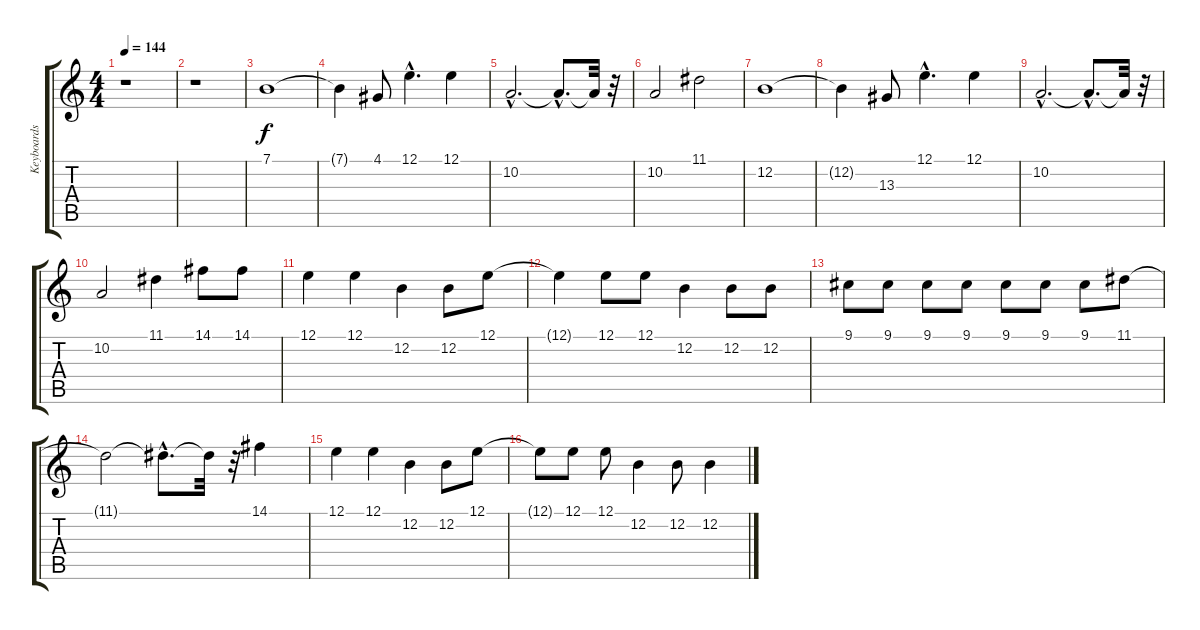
\track ("Keyboards" "Keyboards") {instrument rockorgan}
\staff {score tabs}
\tuning (E4 B3 G3 D3 A2 E2) {hide}
\ts (4 4)
\tempo 144
\clef g2
\ks c
r.1{dy f instrument rockorgan} |
r.1 |
7.1.1 |
7.1{t}.4 4.1.8 12.1{hac}.4{d} 12.1.4 |
10.2{hac}.2{d} 10.2{hac t}.8{d} 10.2{t}.32 r.32 |
10.2.2 11.1.2 |
12.2.1 |
12.2{t}.4 13.3.8 12.1{hac}.4{d} 12.1.4 |
10.2{hac}.2{d} 10.2{hac t}.8{d} 10.2{t}.32 r.32 |
10.2.2 11.1.4 14.1.8 14.1.8 |
12.1.4 12.1.4 12.2.4 12.2.8 12.1.8 |
12.1{t}.4 12.1.8 12.1.8 12.2.4 12.2.8 12.2.8 |
9.1.8 9.1.8 9.1.8 9.1.8 9.1.8 9.1.8 9.1.8 11.1.8 |
11.1{t}.2 11.1{hac t}.8{d} 11.1{t}.32 r.32 14.1.4 |
12.1.4 12.1.4 12.2.4 12.2.8 12.1.8 |
12.1{t}.8 12.1.8 12.1.8 12.2.4 12.2.8 12.2.4
